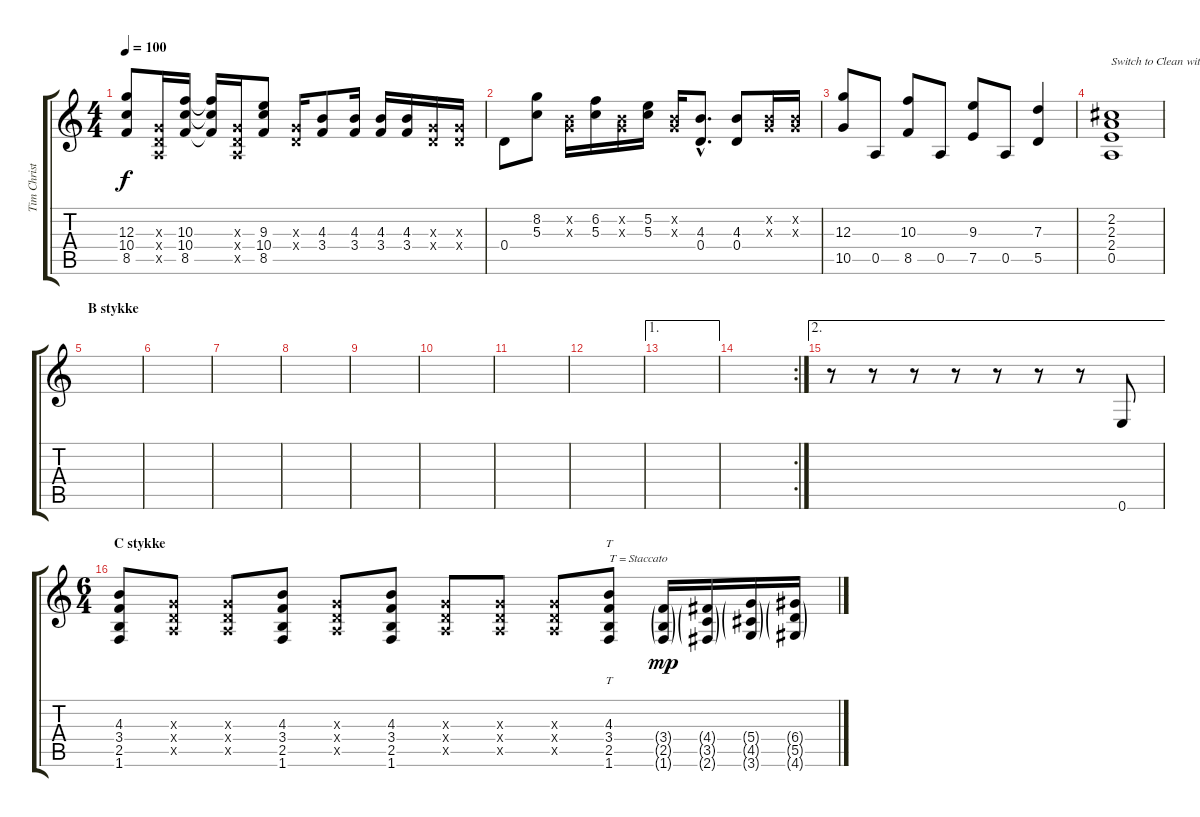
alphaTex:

\track ("Tim Christensen (Guitar 2)" "Tim Christ") {instrument distortionguitar}
\staff {score tabs}
\tuning (E4 B3 G3 D3 A2 E2) {hide}
\ts (4 4)
\tempo 100
\clef g2
\ks c
(12.3 10.4 8.5).8{dy f} (0.3{x} 0.4{x} 0.5{x}).16 (10.3 10.4 8.5).16 (10.3{t} 10.4{t} 8.5{t}).16 (0.3{x} 0.4{x} 0.5{x}).16 (9.3 10.4 8.5).8 (0.3{x} 0.4{x}).16 (4.3 3.4).8 (4.3 3.4).16 (4.3 3.4).16 (4.3 3.4).16 (0.3{x} 0.4{x}).16 (0.3{x} 0.4{x}).16 |
0.4.8 (8.2 5.3).8 (0.2{x} 0.3{x}).16 (6.2 5.3).16 (0.2{x} 0.3{x}).16 (5.2 5.3).16 (0.2{x} 0.3{x}).16 (4.3{hac} 0.4{hac}).8{d} (4.3 0.4).8 (0.2{x} 0.3{x}).16 (0.2{x} 0.3{x}).16 |
(12.3 10.5).8 0.5.8 (10.3 8.5).8 0.5.8 (9.3 7.5).8 0.5.8 (7.3 5.5).4 |
(2.2 2.3 2.4 0.5).1{txt "Switch to Clean with Footswitch"} |
\section ("" "B stykke")
|
|
|
|
|
|
|
|
\ae 1
|
\rc 2
|
\ae 2
r.8 r.8 r.8 r.8 r.8 r.8 r.8 0.6.8 |
\ts (6 4)
\section ("" "C stykke")
(4.3 3.4 2.5 1.6).8 (0.3{x} 0.4{x} 0.5{x}).8 (0.3{x} 0.4{x} 0.5{x}).8 (4.3 3.4 2.5 1.6).8 (0.3{x} 0.4{x} 0.5{x}).8 (4.3 3.4 2.5 1.6).8 (0.3{x} 0.4{x} 0.5{x}).8 (0.3{x} 0.4{x} 0.5{x}).8 (0.3{x} 0.4{x} 0.5{x}).8 (4.3 3.4 2.5 1.6).8{tt txt "T = Staccato"} (3.4{g} 2.5{g} 1.6{g}).16{dy mp} (4.4{g} 3.5{g} 2.6{g}).16 (5.4{g} 4.5{g} 3.6{g}).16 (6.4{g} 5.5{g} 4.6{g}).16
